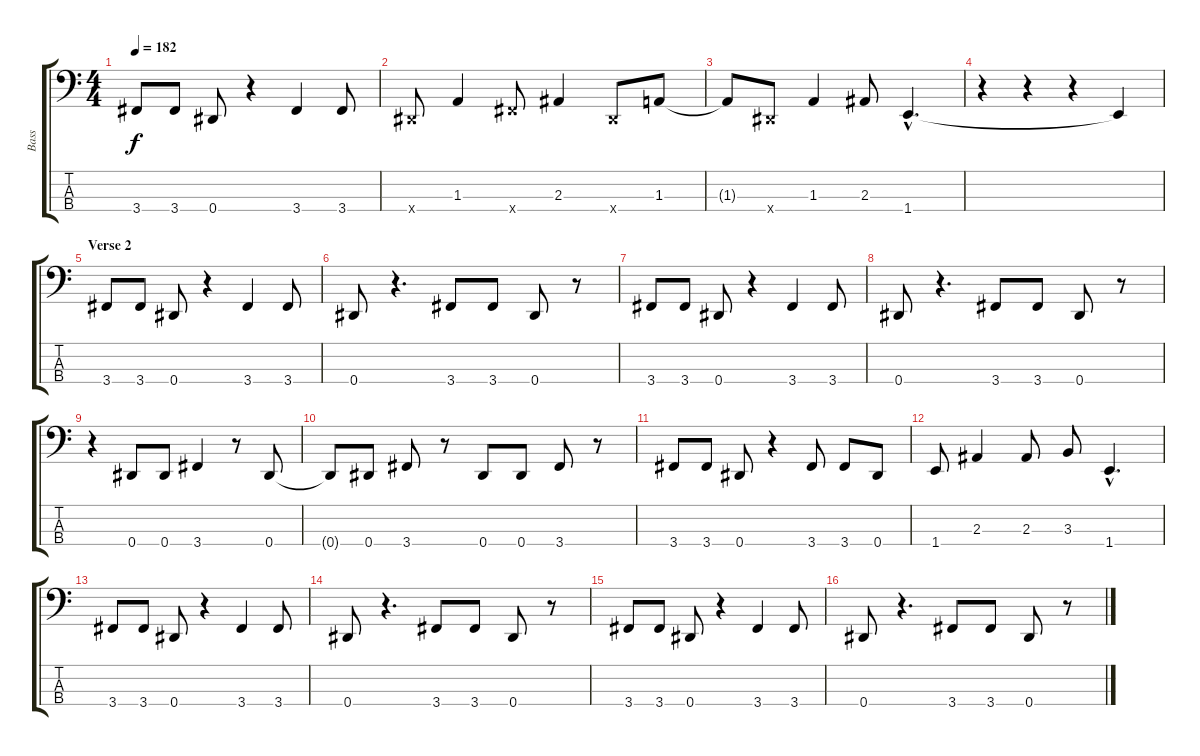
\track ("Bass" "Bass") {instrument electricbasspick}
\staff {score tabs}
\tuning (Gb2 Db2 Ab1 Eb1) {hide}
\ts (4 4)
\tempo 182
\clef f4
\ks c
3.4.8{dy f} 3.4.8 0.4.8 r.4 3.4.4 3.4.8 |
0.4{x}.8 1.3.4 3.4{x}.8 2.3.4 0.4{x}.8 1.3.8 |
1.3{t}.8 0.4{x}.8 1.3.4 2.3.8 1.4{hac}.4{d} |
r.4 r.4 r.4 1.4{t}.4 |
\section ("" "Verse 2")
3.4.8 3.4.8 0.4.8 r.4 3.4.4 3.4.8 |
0.4.8 r.4{d} 3.4.8 3.4.8 0.4.8 r.8 |
3.4.8 3.4.8 0.4.8 r.4 3.4.4 3.4.8 |
0.4.8 r.4{d} 3.4.8 3.4.8 0.4.8 r.8 |
r.4 0.4.8 0.4.8 3.4.4 r.8 0.4.8 |
0.4{t}.8 0.4.8 3.4.8 r.8 0.4.8 0.4.8 3.4.8 r.8 |
3.4.8 3.4.8 0.4.8 r.4 3.4.8 3.4.8 0.4.8 |
1.4.8 2.3.4 2.3.8 3.3.8 1.4{hac}.4{d} |
3.4.8 3.4.8 0.4.8 r.4 3.4.4 3.4.8 |
0.4.8 r.4{d} 3.4.8 3.4.8 0.4.8 r.8 |
3.4.8 3.4.8 0.4.8 r.4 3.4.4 3.4.8 |
0.4.8 r.4{d} 3.4.8 3.4.8 0.4.8 r.8
